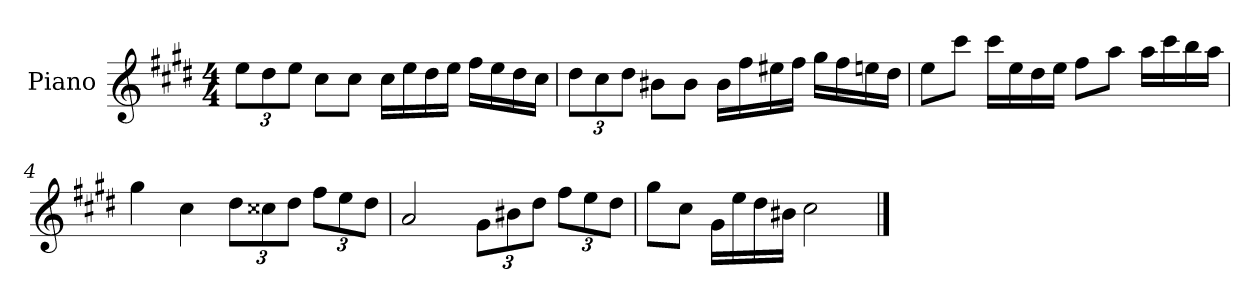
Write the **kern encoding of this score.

**kern
*part1
*staff1
*I"Piano
*I'Pno
*clefG2
*k[f#c#g#d#]
*c#:
*M4/4
=1
12ee\L
12dd#\
12ee\J
8cc#\L
8cc#\J
16cc#\LL
16ee\
16dd#\
16ee\JJ
16ff#\LL
16ee\
16dd#\
16cc#\JJ
=2
12dd#\L
12cc#\
12dd#\J
8b#X\L
8b#\J
16b#\LL
16ff#\
16ee#X\
16ff#\JJ
16gg#\LL
16ff#\
16een\
16dd#\JJ
=3
8ee\L
8ccc#\J
16ccc#\LL
16ee\
16dd#\
16ee\JJ
8ff#\L
8aa\J
16aa\LL
16ccc#\
16bb\
16aa\JJ
=4
4gg#\
4cc#\
12dd#\L
12cc##X\
12dd#\J
12ff#\L
12ee\
12dd#\J
=5
2a/
12g#\L
12b#X\
12dd#\J
12ff#\L
12ee\
12dd#\J
=6
8gg#\L
8cc#\J
16g#\LL
16ee\
16dd#\
16b#X\JJ
2cc#\
==
*-
